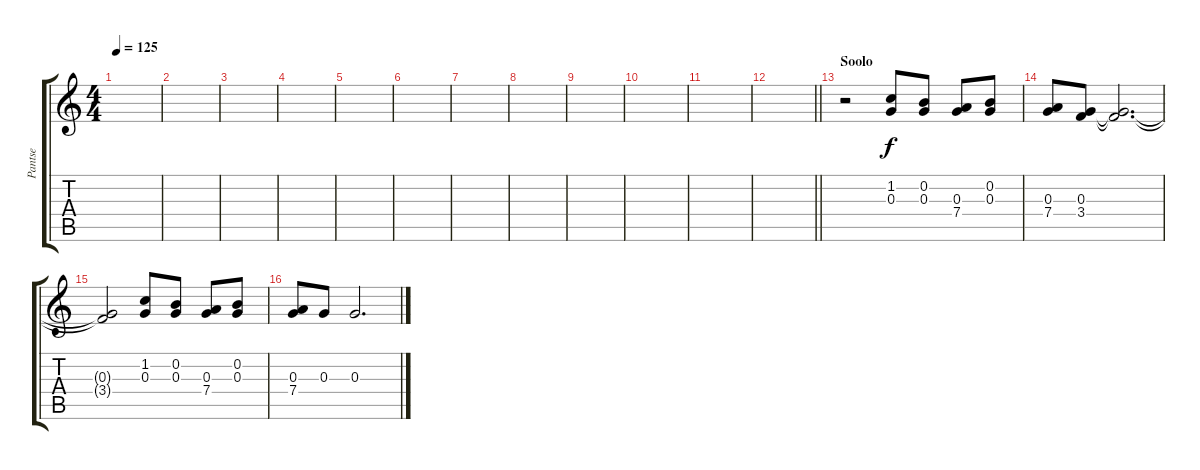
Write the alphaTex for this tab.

\track ("Pantse" "Pantse") {instrument electricguitarclean}
\staff {score tabs}
\tuning (E4 B3 G3 D3 A2 E2) {hide}
\ts (4 4)
\tempo 125
\clef g2
\ks c
|
|
|
|
|
|
|
|
|
|
|
\barLineRight lightlight
|
\section ("" "Soolo")
r.2 (1.2 0.3).8 (0.2 0.3).8 (0.3 7.4).8 (0.2 0.3).8 |
(0.3 7.4).8 (0.3 3.4).8 (0.3{t} 3.4{t}).2{d} |
(0.3{t} 3.4{t}).2 (1.2 0.3).8 (0.2 0.3).8 (0.3 7.4).8 (0.2 0.3).8 |
(0.3 7.4).8 0.3.8 0.3.2{d}
